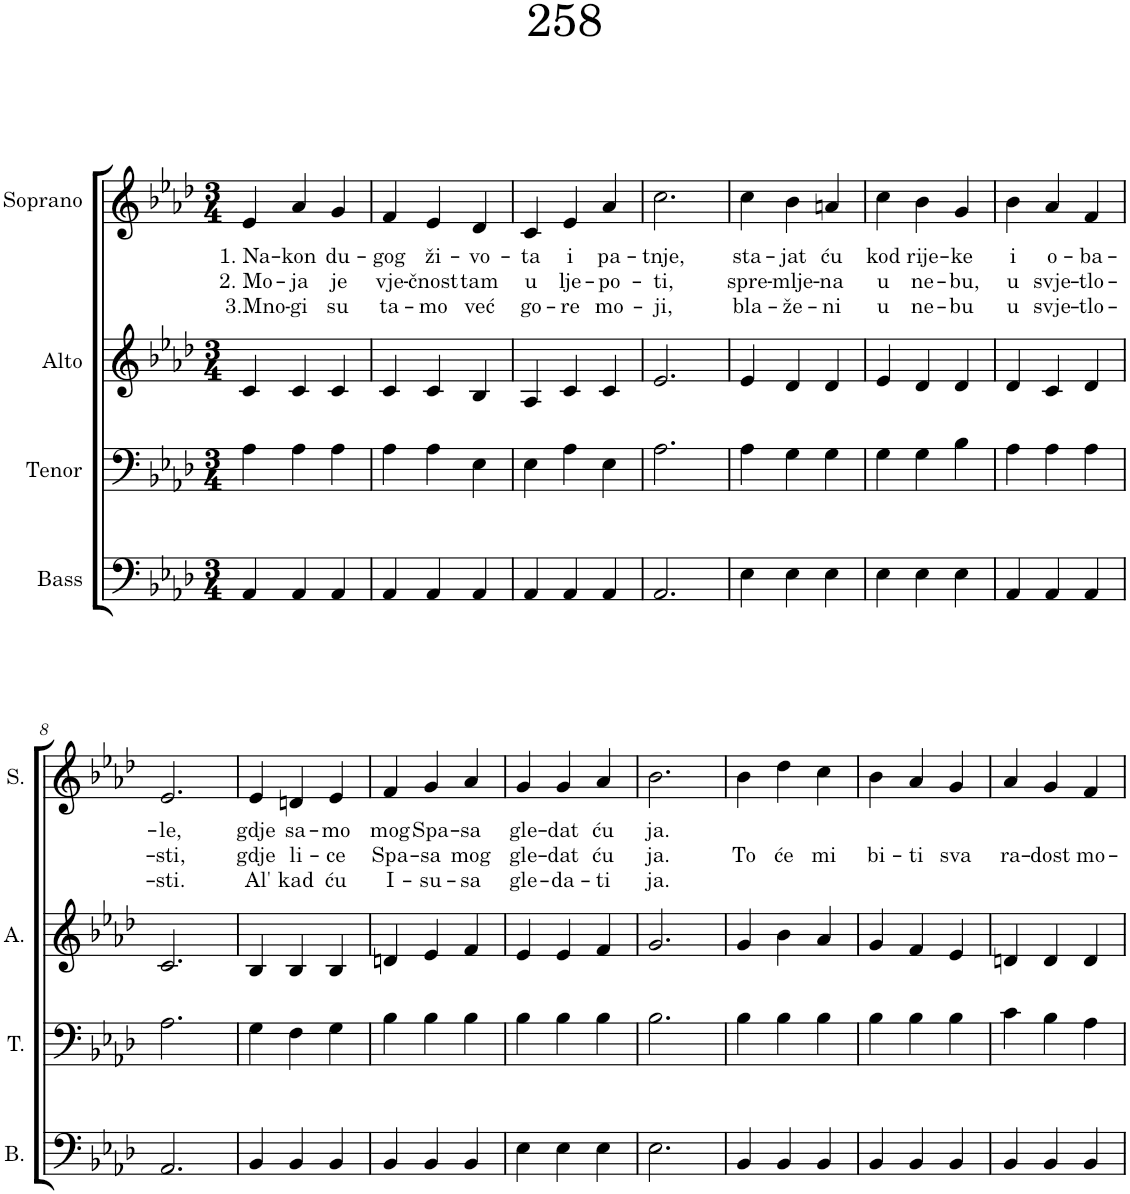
**kern	**kern	**kern	**kern	**text	**text	**text
*part4	*part3	*part2	*part1	*part1	*part1	*part1
*staff4	*staff3	*staff2	*staff1	*staff1	*staff1	*staff1
*I"Bass	*I"Tenor	*I"Alto	*I"Soprano	*	*	*
*I'B.	*I'T.	*I'A.	*I'S.	*	*	*
*clefF4	*clefF4	*clefG2	*clefG2	*	*	*
*k[b-e-a-d-]	*k[b-e-a-d-]	*k[b-e-a-d-]	*k[b-e-a-d-]	*	*	*
*M3/4	*M3/4	*M3/4	*M3/4	*	*	*
=1	=1	=1	=1	=1	=1	=1
!	!	!	!	!LO:LY:b	!LO:LY:b	!LO:LY:b
4AA-/	4A-\	4c/	4e-/	1. Na-	2. Mo-	3.Mno-
!	!	!	!	!LO:LY:b	!LO:LY:b	!LO:LY:b
4AA-/	4A-\	4c/	4a-/	-kon	-ja	-gi
!	!	!	!	!LO:LY:b	!LO:LY:b	!LO:LY:b
4AA-/	4A-\	4c/	4g/	du-	je	su
=2	=2	=2	=2	=2	=2	=2
!	!	!	!	!LO:LY:b	!LO:LY:b	!LO:LY:b
4AA-/	4A-\	4c/	4f/	-gog	vje-	ta-
!	!	!	!	!LO:LY:b	!LO:LY:b	!LO:LY:b
4AA-/	4A-\	4c/	4e-/	ži-	-čnost	-mo
!	!	!	!	!LO:LY:b	!LO:LY:b	!LO:LY:b
4AA-/	4E-\	4B-/	4d-/	-vo-	tam	već
=3	=3	=3	=3	=3	=3	=3
!	!	!	!	!LO:LY:b	!LO:LY:b	!LO:LY:b
4AA-/	4E-\	4A-/	4c/	-ta	u	go-
!	!	!	!	!LO:LY:b	!LO:LY:b	!LO:LY:b
4AA-/	4A-\	4c/	4e-/	i	lje-	-re
!	!	!	!	!LO:LY:b	!LO:LY:b	!LO:LY:b
4AA-/	4E-\	4c/	4a-/	pa-	-po-	mo-
=4	=4	=4	=4	=4	=4	=4
!	!	!	!	!LO:LY:b	!LO:LY:b	!LO:LY:b
2.AA-/	2.A-\	2.e-/	2.cc\	-tnje,	-ti,	-ji,
=5	=5	=5	=5	=5	=5	=5
!	!	!	!	!LO:LY:b	!LO:LY:b	!LO:LY:b
4E-\	4A-\	4e-/	4cc\	sta-	spre-	bla-
!	!	!	!	!LO:LY:b	!LO:LY:b	!LO:LY:b
4E-\	4G\	4d-/	4b-\	-jat	-mlje-	-že-
!	!	!	!	!LO:LY:b	!LO:LY:b	!LO:LY:b
4E-\	4G\	4d-/	4an/	ću	-na	-ni
=6	=6	=6	=6	=6	=6	=6
!	!	!	!	!LO:LY:b	!LO:LY:b	!LO:LY:b
4E-\	4G\	4e-/	4cc\	kod	u	u
!	!	!	!	!LO:LY:b	!LO:LY:b	!LO:LY:b
4E-\	4G\	4d-/	4b-\	rije-	ne-	ne-
!	!	!	!	!LO:LY:b	!LO:LY:b	!LO:LY:b
4E-\	4B-\	4d-/	4g/	-ke	-bu,	-bu
=7	=7	=7	=7	=7	=7	=7
!	!	!	!	!LO:LY:b	!LO:LY:b	!LO:LY:b
4AA-/	4A-\	4d-/	4b-\	i	u	u
!	!	!	!	!LO:LY:b	!LO:LY:b	!LO:LY:b
4AA-/	4A-\	4c/	4a-/	o-	svje-	svje-
!	!	!	!	!LO:LY:b	!LO:LY:b	!LO:LY:b
4AA-/	4A-\	4d-/	4f/	-ba-	-tlo-	-tlo-
!!LO:LB:g=z
=8	=8	=8	=8	=8	=8	=8
!	!	!	!	!LO:LY:b	!LO:LY:b	!LO:LY:b
2.AA-/	2.A-\	2.c/	2.e-/	-le,	-sti,	-sti.
=9	=9	=9	=9	=9	=9	=9
!	!	!	!	!LO:LY:b	!LO:LY:b	!LO:LY:b
4BB-/	4G\	4B-/	4e-/	gdje	gdje	Al'
!	!	!	!	!LO:LY:b	!LO:LY:b	!LO:LY:b
4BB-/	4F\	4B-/	4dn/	sa-	li-	kad
!	!	!	!	!LO:LY:b	!LO:LY:b	!LO:LY:b
4BB-/	4G\	4B-/	4e-/	-mo	-ce	ću
=10	=10	=10	=10	=10	=10	=10
!	!	!	!	!LO:LY:b	!LO:LY:b	!LO:LY:b
4BB-/	4B-\	4dn/	4f/	mog	Spa-	I-
!	!	!	!	!LO:LY:b	!LO:LY:b	!LO:LY:b
4BB-/	4B-\	4e-/	4g/	Spa-	-sa	-su-
!	!	!	!	!LO:LY:b	!LO:LY:b	!LO:LY:b
4BB-/	4B-\	4f/	4a-/	-sa	mog	-sa
=11	=11	=11	=11	=11	=11	=11
!	!	!	!	!LO:LY:b	!LO:LY:b	!LO:LY:b
4E-\	4B-\	4e-/	4g/	gle-	gle-	gle-
!	!	!	!	!LO:LY:b	!LO:LY:b	!LO:LY:b
4E-\	4B-\	4e-/	4g/	-dat	-dat	-da-
!	!	!	!	!LO:LY:b	!LO:LY:b	!LO:LY:b
4E-\	4B-\	4f/	4a-/	ću	ću	-ti
=12	=12	=12	=12	=12	=12	=12
!	!	!	!	!LO:LY:b	!LO:LY:b	!LO:LY:b
2.E-\	2.B-\	2.g/	2.b-\	ja.	ja.	ja.
=13	=13	=13	=13	=13	=13	=13
!	!	!	!	!	!LO:LY:b	!
4BB-/	4B-\	4g/	4b-\	.	To	.
!	!	!	!	!	!LO:LY:b	!
4BB-/	4B-\	4b-\	4dd-\	.	će	.
!	!	!	!	!	!LO:LY:b	!
4BB-/	4B-\	4a-/	4cc\	.	mi	.
=14	=14	=14	=14	=14	=14	=14
!	!	!	!	!	!LO:LY:b	!
4BB-/	4B-\	4g/	4b-\	.	bi-	.
!	!	!	!	!	!LO:LY:b	!
4BB-/	4B-\	4f/	4a-/	.	-ti	.
!	!	!	!	!	!LO:LY:b	!
4BB-/	4B-\	4e-/	4g/	.	sva	.
=15	=15	=15	=15	=15	=15	=15
!	!	!	!	!	!LO:LY:b	!
4BB-/	4c\	4dn/	4a-/	.	ra-	.
!	!	!	!	!	!LO:LY:b	!
4BB-/	4B-\	4d/	4g/	.	-dost	.
!	!	!	!	!	!LO:LY:b	!
4BB-/	4A-\	4d/	4f/	.	mo-	.
=	=	=	=	=	=	=
*-	*-	*-	*-	*-	*-	*-
